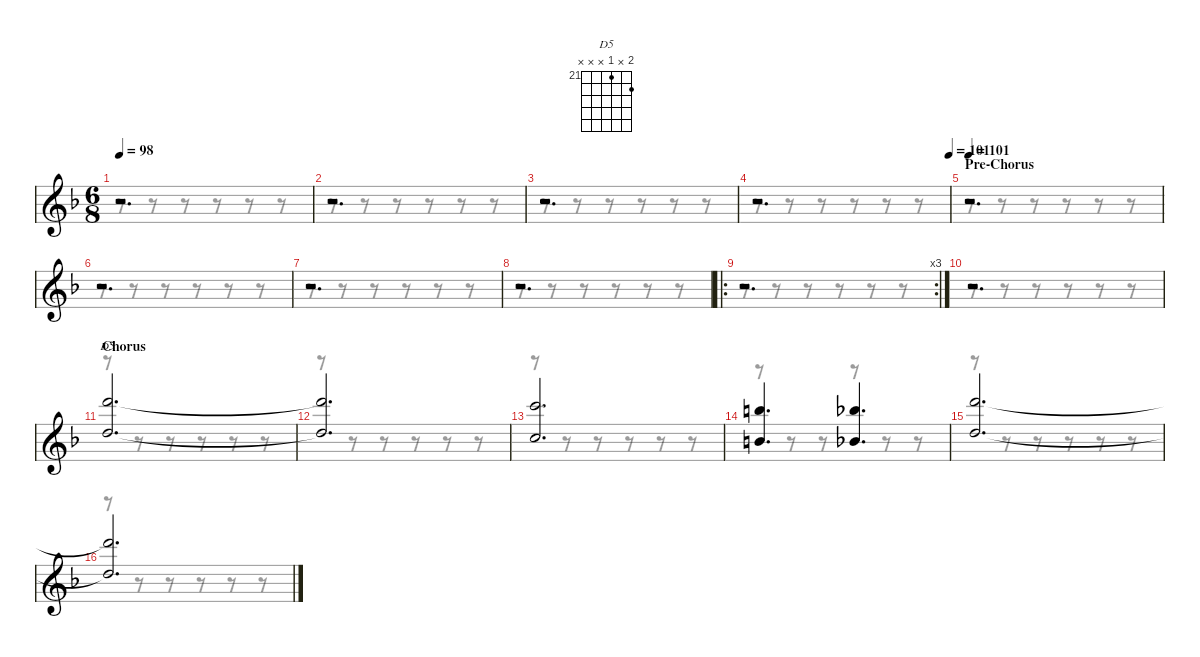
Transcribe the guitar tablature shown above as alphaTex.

\defaultSystemsLayout 4
\hideDynamics
\bracketExtendMode nobrackets
\singleTrackTrackNamePolicy hidden
\multiTrackTrackNamePolicy hidden
\otherSystemsTrackNameOrientation horizontal
\track ("P. Wiberg (Keyboards I)" "vln.") {instrument synthstrings1}
\staff {score}
\tuning (E4 A3 F3 D3 A2 D2)
\chord ("D5" 22 x 21 x x x) {firstfret 21}
\voice
\ts (6 8)
\tempo 98
\clef g2
\ks dminor
r.2{d dy f beam Up} |
r.2{d beam Up} |
r.2{d beam Up} |
\tempo (101 1)
r.2{d beam Up} |
\section ("" "Pre-Chorus")
\tempo 101
r.2{d beam Up} |
r.2{d beam Up} |
r.2{d beam Up} |
r.2{d beam Up} |
\ro
\rc 3
r.2{d beam Up} |
r.2{d beam Up} |
\section ("" "Chorus")
(22.1{acc forcenatural} 21.3{acc forcenatural}).2{d ch "D5" beam Up} |
(22.1{t acc forcenatural} 21.3{t acc forcenatural}).2{d beam Up} |
(20.1{acc forcenatural} 19.3{acc forcenatural}).2{d beam Up} |
(19.1{acc forcenatural} 18.3{acc forcenatural}).4{d beam Up} (18.1{acc b} 17.3{acc b}).4{d beam Up} |
(22.1{acc forcenatural} 21.3{acc forcenatural}).2{d beam Up} |
(22.1{t acc forcenatural} 21.3{t acc forcenatural}).2{d beam Up}
\voice
\clef g2
\ottava regular
\simile none
\ks dminor
r.8{dy mf beam Down} r.8{beam Down} r.8{beam Down} r.8{beam Down} r.8{beam Down} r.8{beam Down} |
r.8{beam Down} r.8{beam Down} r.8{beam Down} r.8{beam Down} r.8{beam Down} r.8{beam Down} |
r.8{beam Down} r.8{beam Down} r.8{beam Down} r.8{beam Down} r.8{beam Down} r.8{beam Down} |
r.8{beam Down} r.8{beam Down} r.8{beam Down} r.8{beam Down} r.8{beam Down} r.8{beam Down} |
r.8{beam Down} r.8{beam Down} r.8{beam Down} r.8{beam Down} r.8{beam Down} r.8{beam Down} |
r.8{beam Down} r.8{beam Down} r.8{beam Down} r.8{beam Down} r.8{beam Down} r.8{beam Down} |
r.8{beam Down} r.8{beam Down} r.8{beam Down} r.8{beam Down} r.8{beam Down} r.8{beam Down} |
r.8{beam Down} r.8{beam Down} r.8{beam Down} r.8{beam Down} r.8{beam Down} r.8{beam Down} |
r.8{beam Down} r.8{beam Down} r.8{beam Down} r.8{beam Down} r.8{beam Down} r.8{beam Down} |
r.8{beam Down} r.8{beam Down} r.8{beam Down} r.8{beam Down} r.8{beam Down} r.8{beam Down} |
r.8{beam Down} r.8{beam Down} r.8{beam Down} r.8{beam Down} r.8{beam Down} r.8{beam Down} |
r.8{beam Down} r.8{beam Down} r.8{beam Down} r.8{beam Down} r.8{beam Down} r.8{beam Down} |
r.8{beam Down} r.8{beam Down} r.8{beam Down} r.8{beam Down} r.8{beam Down} r.8{beam Down} |
r.8{beam Down} r.8{beam Down} r.8{beam Down} r.8{beam Down} r.8{beam Down} r.8{beam Down} |
r.8{beam Down} r.8{beam Down} r.8{beam Down} r.8{beam Down} r.8{beam Down} r.8{beam Down} |
r.8{beam Down} r.8{beam Down} r.8{beam Down} r.8{beam Down} r.8{beam Down} r.8{beam Down}
